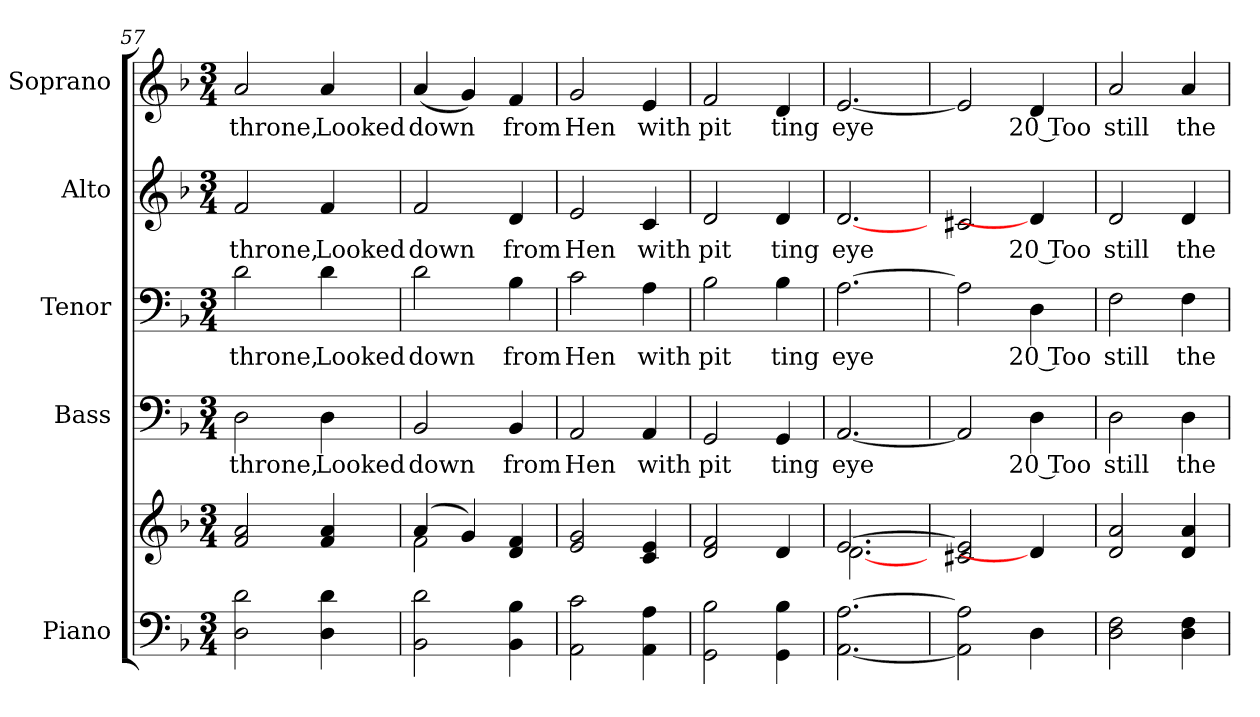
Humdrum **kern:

**kern	**kern	**kern	**text	**kern	**text	**kern	**text	**kern	**text
*part5	*part5	*part4	*part4	*part3	*part3	*part2	*part2	*part1	*part1
*staff6	*staff5	*staff4	*staff4	*staff3	*staff3	*staff2	*staff2	*staff1	*staff1
*I"Piano	*	*I"Bass	*	*I"Tenor	*	*I"Alto	*	*I"Soprano	*
*I'Pno.	*	*I'B.	*	*I'T.	*	*I'A.	*	*I'S.	*
*clefF4	*clefG2	*clefF4	*	*clefF4	*	*clefG2	*	*clefG2	*
*k[b-]	*k[b-]	*k[b-]	*	*k[b-]	*	*k[b-]	*	*k[b-]	*
*F:	*F:	*F:	*	*F:	*	*F:	*	*F:	*
*M3/4	*M3/4	*M3/4	*	*M3/4	*	*M3/4	*	*M3/4	*
=57	=57	=57	=57	=57	=57	=57	=57	=57	=57
!	!	!	!LO:LY:b:color=#000000	!	!	!	!	!	!
!	!	!	!	!	!LO:LY:b:color=#000000	!	!	!	!
!	!	!	!	!	!	!	!LO:LY:b:color=#000000	!	!
!	!	!	!	!	!	!	!	!	!LO:LY:b:color=#000000
2Di\ 2di	2fi/ 2ai	2Di\	throne,	2di\	throne,	2fi/	throne,	2ai/	throne,
!	!	!	!LO:LY:b:color=#000000	!	!	!	!	!	!
!	!	!	!	!	!LO:LY:b:color=#000000	!	!	!	!
!	!	!	!	!	!	!	!LO:LY:b:color=#000000	!	!
!	!	!	!	!	!	!	!	!	!LO:LY:b:color=#000000
4Di\ 4di	4fi/ 4ai	4Di\	Looked	4di\	Looked	4fi/	Looked	4ai/	Looked
=58	=58	=58	=58	=58	=58	=58	=58	=58	=58
*	*^	*	*	*	*	*	*	*	*
!	!	!	!	!LO:LY:b:color=#000000	!	!	!	!	!	!
!	!	!	!	!	!	!LO:LY:b:color=#000000	!	!	!	!
!	!	!	!	!	!	!	!	!LO:LY:b:color=#000000	!	!
!	!	!	!	!	!	!	!	!	!	!LO:LY:b:color=#000000
2BB-i\ 2di	(4ai/	2fi\	2BB-i/	down	2di\	down	2fi/	down	(4ai/	down
.	4gi/)	.	.	.	.	.	.	.	4gi/)	.
!	!	!	!	!LO:LY:b:color=#000000	!	!	!	!	!	!
!	!	!	!	!	!	!LO:LY:b:color=#000000	!	!	!	!
!	!	!	!	!	!	!	!	!LO:LY:b:color=#000000	!	!
!	!	!	!	!	!	!	!	!	!	!LO:LY:b:color=#000000
4BB-i\ 4B-i	4di/ 4fi	4ryy	4BB-i/	from	4B-i\	from	4di/	from	4fi/	from
*	*v	*v	*	*	*	*	*	*	*	*
=59	=59	=59	=59	=59	=59	=59	=59	=59	=59
*	*^	*	*	*	*	*	*	*	*
!	!	!	!	!LO:LY:b:color=#000000	!	!	!	!	!	!
*	*v	*v	*	*	*	*	*	*	*	*
*	*^	*	*	*	*	*	*	*	*
!	!	!	!	!	!	!LO:LY:b:color=#000000	!	!	!	!
*	*v	*v	*	*	*	*	*	*	*	*
*	*^	*	*	*	*	*	*	*	*
!	!	!	!	!	!	!	!	!LO:LY:b:color=#000000	!	!
*	*v	*v	*	*	*	*	*	*	*	*
*	*^	*	*	*	*	*	*	*	*
!	!	!	!	!	!	!	!	!	!	!LO:LY:b:color=#000000
*	*v	*v	*	*	*	*	*	*	*	*
2AAi\ 2ci	2ei/ 2gi	2AAi/	Hen	2ci\	Hen	2ei/	Hen	2gi/	Hen
!	!	!	!LO:LY:b:color=#000000	!	!	!	!	!	!
!	!	!	!	!	!LO:LY:b:color=#000000	!	!	!	!
!	!	!	!	!	!	!	!LO:LY:b:color=#000000	!	!
!	!	!	!	!	!	!	!	!	!LO:LY:b:color=#000000
4AAi\ 4Ai	4ci/ 4ei	4AAi/	with	4Ai\	with	4ci/	with	4ei/	with
!!LO:PB:g=z
=60	=60	=60	=60	=60	=60	=60	=60	=60	=60
!	!	!	!LO:LY:b:color=#000000	!	!	!	!	!	!
!	!	!	!	!	!LO:LY:b:color=#000000	!	!	!	!
!	!	!	!	!	!	!	!LO:LY:b:color=#000000	!	!
!	!	!	!	!	!	!	!	!	!LO:LY:b:color=#000000
2GGi\ 2B-i	2di/ 2fi	2GGi/	pit	2B-i\	pit	2di/	pit	2fi/	pit
!	!	!	!LO:LY:b:color=#000000	!	!	!	!	!	!
!	!	!	!	!	!LO:LY:b:color=#000000	!	!	!	!
!	!	!	!	!	!	!	!LO:LY:b:color=#000000	!	!
!	!	!	!	!	!	!	!	!	!LO:LY:b:color=#000000
4GGi\ 4B-i	4di/	4GGi/	ting	4B-i\	ting	4di/	ting	4di/	ting
=61	=61	=61	=61	=61	=61	=61	=61	=61	=61
*	*^	*	*	*	*	*	*	*	*
!	!	!	!	!LO:LY:b:color=#000000	!	!	!	!	!	!
!	!	!	!	!	!	!LO:LY:b:color=#000000	!	!	!	!
!	!	!	!	!	!	!	!	!LO:LY:b:color=#000000	!	!
!	!	!	!	!	!	!	!	!	!	!LO:LY:b:color=#000000
[<2.AAi\ [>2.Ai	[>2.ei/	[<2.di\	[<2.AAi/	eye	[>2.Ai\	eye	[<2.di/	eye	[<2.ei/	eye
*	*v	*v	*	*	*	*	*	*	*	*
=62	=62	=62	=62	=62	=62	=62	=62	=62	=62
2AAi\] 2Ai]	2c#Xi/ 2ei]	2AAi/]	.	2Ai\]	.	2c#Xi/	.	2ei/]	.
!	!	!	!LO:LY:b:color=#000000	!	!	!	!	!	!
!	!	!	!	!	!LO:LY:b:color=#000000	!	!	!	!
!	!	!	!	!	!	!	!LO:LY:b:color=#000000	!	!
!	!	!	!	!	!	!	!	!	!LO:LY:b:color=#000000
4Di\	4di/]	4Di\	20 Too	4Di\	20 Too	4di/]	20 Too	4di/	20 Too
=63	=63	=63	=63	=63	=63	=63	=63	=63	=63
!	!	!	!LO:LY:b:color=#000000	!	!	!	!	!	!
!	!	!	!	!	!LO:LY:b:color=#000000	!	!	!	!
!	!	!	!	!	!	!	!LO:LY:b:color=#000000	!	!
!	!	!	!	!	!	!	!	!	!LO:LY:b:color=#000000
2Di\ 2Fi	2di/ 2ai	2Di\	still	2Fi\	still	2di/	still	2ai/	still
!	!	!	!LO:LY:b:color=#000000	!	!	!	!	!	!
!	!	!	!	!	!LO:LY:b:color=#000000	!	!	!	!
!	!	!	!	!	!	!	!LO:LY:b:color=#000000	!	!
!	!	!	!	!	!	!	!	!	!LO:LY:b:color=#000000
4Di\ 4Fi	4di/ 4ai	4Di\	the	4Fi\	the	4di/	the	4ai/	the
=	=	=	=	=	=	=	=	=	=
*-	*-	*-	*-	*-	*-	*-	*-	*-	*-
